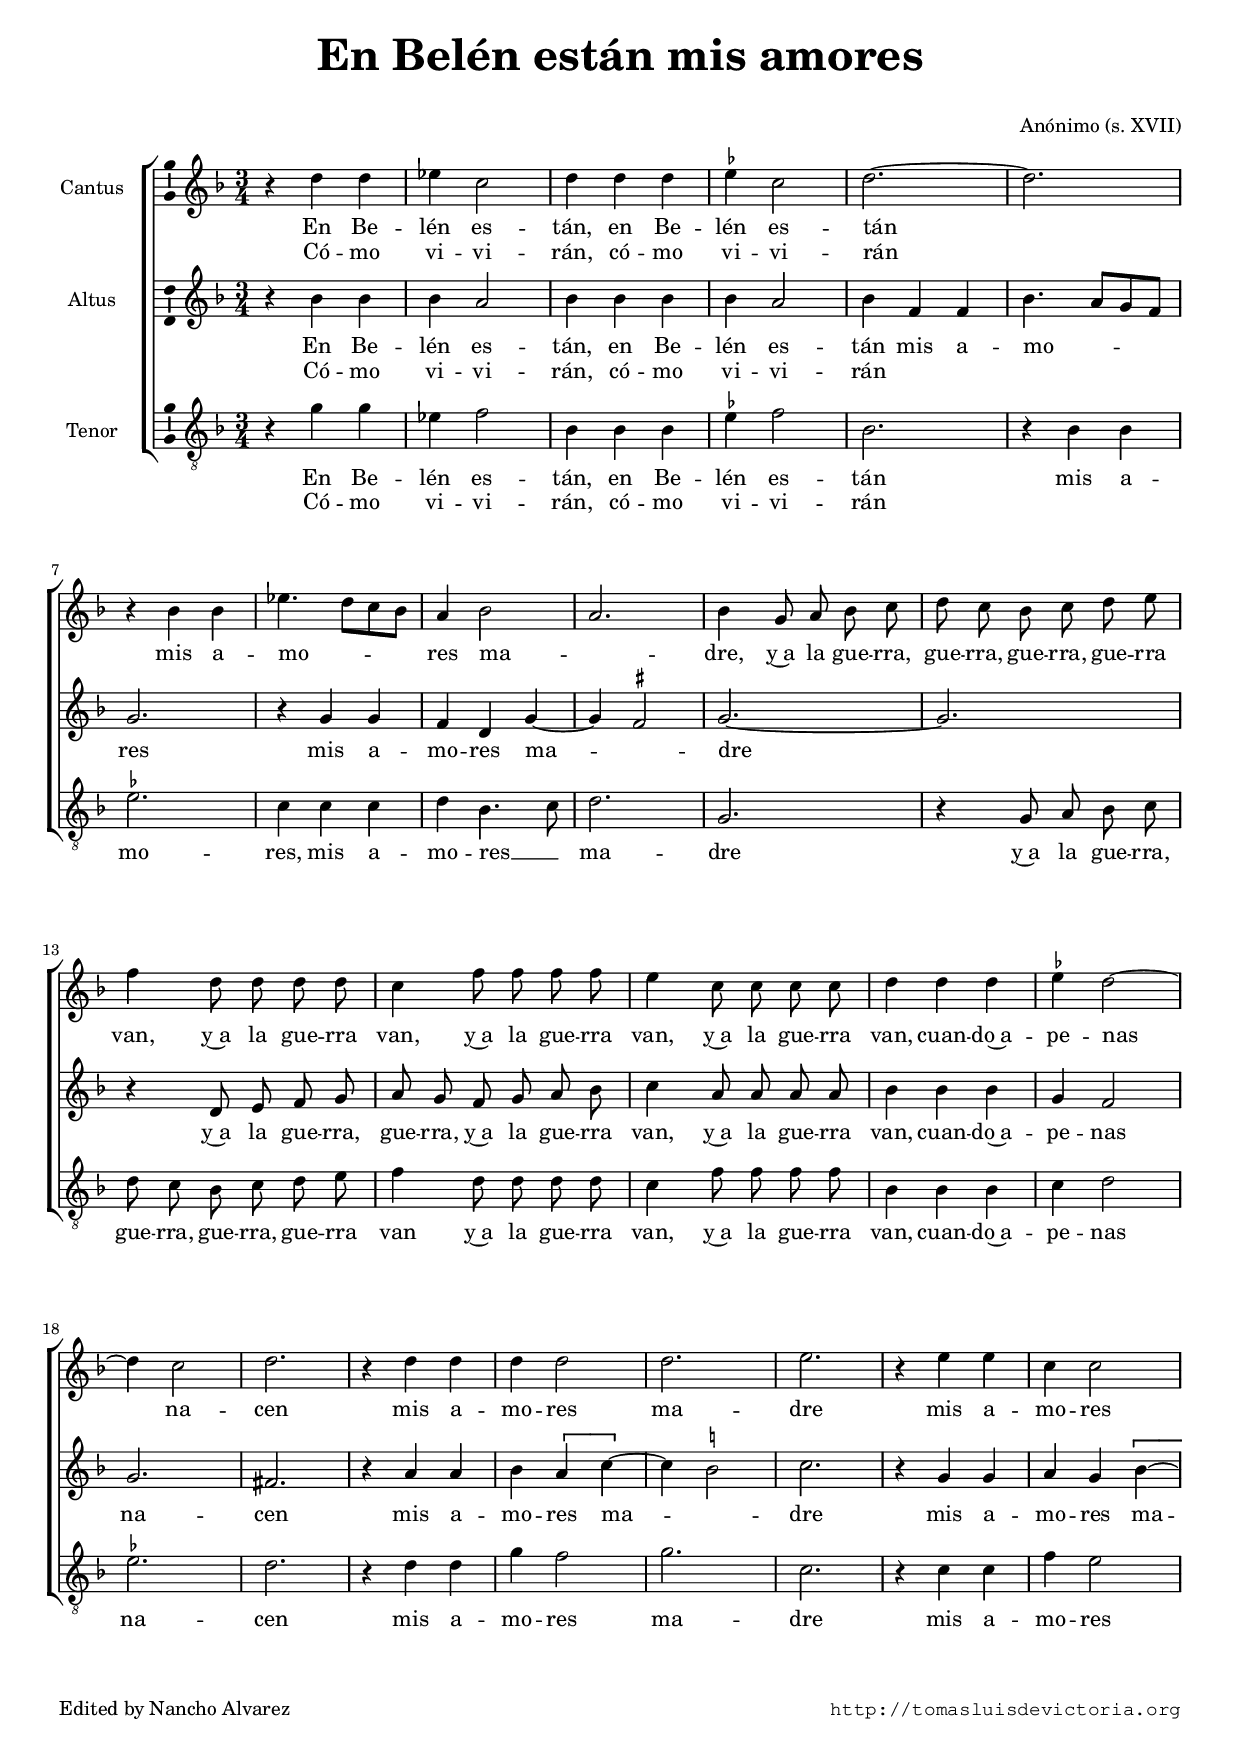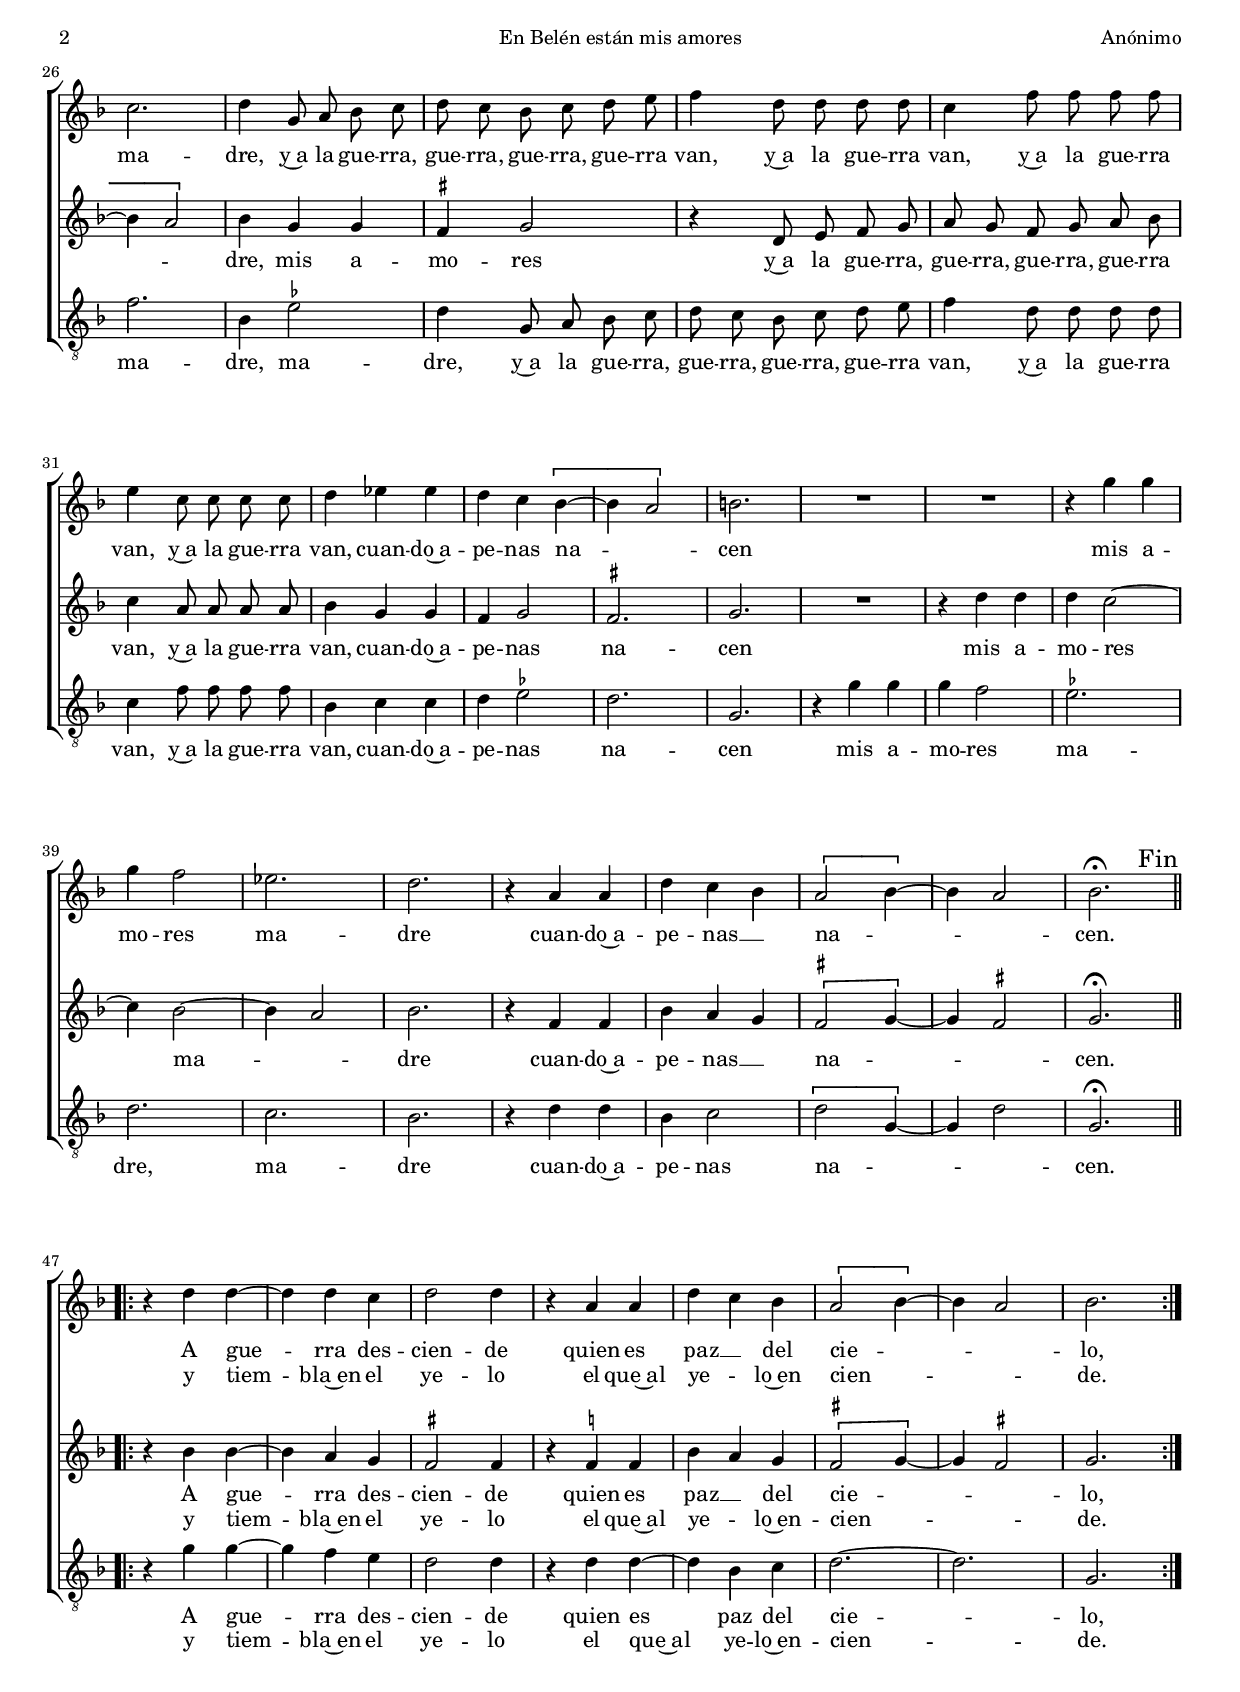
\version "2.22.0"

#(set-default-paper-size "a4")
#(set-global-staff-size 17.0)
#(ly:set-option 'point-and-click #f)
%mobile -s15.5 -i1.2

italicas=\override LyricText.font-shape = #'italic
rectas=\override LyricText.font-shape = #'upright
ss=\once \set suggestAccidentals = ##t
incipitwidth = 20
mtempo={\tempo 4 = 120}
mtempob={\tempo 4 = 50}
mt=#(define-music-function (offset) (number?) ; move lyric text
      #{ \once \override LyricText.X-offset = -$offset #})

htitle="En Belén están mis amores"
hcomposer="Anónimo"

\header {
	title=\markup{\fontsize #3 "En Belén están mis amores"} % es el número 9 de alguna edición
	subtitle="  "
%	subsubtitle=\markup{\null \vspace #2 }
	composer="Anónimo (s. XVII)"
        pdfauthor=\composer
	%opus="(-)"
	%poet=\markup{}
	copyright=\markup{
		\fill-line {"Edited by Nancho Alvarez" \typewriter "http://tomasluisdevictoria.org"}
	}
%	tagline=""
}

global={\key f \major \time 3/4 \skip 1*3/4*46 \bar ".|:-||" \break
        \override Score.RehearsalMark.self-alignment-X=#RIGHT
        \override Score.RehearsalMark.break-visibility=#end-of-line-visible
        \mark \markup{"Fin"}
        \skip 1*3/4*8 \bar ":|."
}

cantus=\relative c''{
	r4 d d
	ees4 c2
	d4 d d
	\ss ees4 c2
	d2. ~
	d
	r4 bes bes
	ees4. d8[ c bes]
	a4 bes2
	a2.
	\newSpacingSection
	bes4 g8 a bes c
	d c bes c d e
	f4 d8 d d d
	c4 f8 f f f
	e4 c8 c c c
	\newSpacingSection
	d4 d d
	\ss ees4 d2 ~
	d4 c2
	d2. 
	r4 d d
	d4 d2
	d2. 
	e2.
	r4 e e
	c4 c2
	c2.
	\newSpacingSection
	d4 g,8 a bes c
	d c bes c d e
	f4 d8 d d d
	c4 f8 f f f
	e4 c8 c c c
	\newSpacingSection
	d4 ees ees
	d c \[bes ~
	bes4 a2\]
	b2.
	R1*3/4*2
	r4 g' g
	g4 f2
	ees2.
	d2.
	r4 a a 
	d c bes
	\[a2 bes4 ~ \]
	bes a2
	bes2.^\fermata
	r4 d d ~
	d d c
	d2 d4
	r4 a a
	d c bes
	\[a2 bes4 ~ \]
	bes a2
	bes2. % fermata
}

altus=\relative c''{
	r4 bes bes
	bes4 a2
	bes4 bes bes 
	bes4 a2
	bes4 f f
	bes4. a8[ g f]
	g2.
	r4 g g
	f d g ~
	g \ss fis2
	g2. ~
	g
	r4 d8 e f g
	a g f g a bes
	c4 a8 a a a
	bes4 bes bes
	g4 f2
	g2.
	fis2.
	r4 a a
	bes4 \[a c ~ \]
	c4 \ss b2
	c2.
	r4 g g
	a g \[bes ~
	bes4 a2\]
	bes4 g g
	\ss fis g2
	r4 d8 e f g
	a g f g a bes
	c4 a8 a a a
	bes4 g g
	f4 g2
	\ss fis2. % raro
	g2.
	R1*3/4
	r4 d' d
	d4 c2 ~
	c4 bes2 ~
	bes4 a2
	bes2.
	r4 f f
	bes a g
	\[\ss fis2 g4 ~ \]
	g4 \ss fis2
	g2.^\fermata
	r4 bes bes ~
	bes4 a g
	\ss fis2 fis4
	r4 \ss f! f
	bes a g
	\[\ss fis2 g4 ~ \]
	g4 \ss fis2
	g2.
}

tenor=\relative c''{
	r4 g g
	ees4 f2
	bes,4 bes bes
	\ss ees4 f2
	bes,2.
	r4 bes bes
	\ss ees2.
	c4 c c
	d4 bes4. c8
	d2.
	g,2.
	r4 g8 a bes c
	d8 c bes c d e
	f4 d8 d d d
	c4 f8 f f f
	bes,4 bes bes
	c4 d2
	\ss ees2.
	d2. 
	r4 d d
	g4 f2
	g2.
	c,2.
	r4 c c
	f4 e2
	f2.
	bes,4 \ss ees2
	d4 g,8 a bes c
	d c bes c d e
	f4 d8 d d d 
	c4 f8 f f f
	bes,4 c c 
	d4 \ss ees2
	d2.
	g,2.
	r4 g' g
	g f2
	\ss ees2.
	d2. 
	c
	bes
	r4 d d
	bes4 c2
	\[d2 g,4 ~ \]
	g4 d'2
	g,2.^\fermata
	r4 g' g ~
	g4 f e
	d2 d4
	r4 d d ~
	d bes c
	d2. ~
	d
	g,2.
}

textocantus=\lyricmode{
En Be -- lén es -- tán, en Be -- lén es -- tán
mis a -- mo -- _ res ma -- _ dre,
y~a la gue -- rra, gue -- rra, gue -- rra, gue -- rra van,
y~a la gue -- rra van,
y~a la gue -- rra van,
y~a la gue -- rra van,
cuan -- do~a -- pe -- nas na -- cen % quando
mis a -- mo -- res ma -- dre
mis a -- mo -- res ma -- dre,
y~a la gue -- rra, gue -- rra, gue -- rra, gue -- rra van,
y~a la gue -- rra van,
y~a la gue -- rra van,
y~a la gue -- rra van,
cuan -- do~a -- pe -- nas na -- _ cen
mis a -- mo -- res ma -- dre
cuan -- do~a -- pe -- \mt #.5 nas __ _ na -- _ _ cen.
A gue -- rra des -- cien -- de % deciende
quien es \mt #.5 paz __ _ del cie -- _ _ lo, % çielo
}
textocantusb=\lyricmode{
Có -- mo vi -- vi -- rán, có -- mo vi -- vi -- rán
_ _ _ _ _ _ _ _ _ _ _ _ _ _ _ _ _ _ _ 
_ _ _ _ _ _ _ _ _ _ _ _ _ _ _ _ _ _ _ 
_ _ _ _ _ _ _ _ _ _ _ _ _ _ _ _ _ _ _ 
_ _ _ _ _ _ _ _ _ _ _ _ _ _ _ _ _ _ _ 
_ _ _ _ _ _ _ _ _ _ _ _ _ _ _ _ _ _ _ 
_ _ _ _ _ 
y tiem -- bla~en el ye -- lo
el que~al ye -- _ lo~en cien -- _ _ de.
}

textoaltus=\lyricmode{
En Be -- lén es -- tán, 
en Be -- lén es -- tán
mis a -- mo -- _ res
mis a -- mo -- res ma -- _ dre
y~a la gue -- rra, gue -- rra,
y~a la gue -- rra van,
y~a la gue -- rra van,
cuan -- do~a -- pe -- nas na -- cen
mis a -- mo -- res ma -- _ dre % sic ligadura
mis a -- mo -- res \mt #.5 ma -- _ dre,
mis a -- mo -- res
y~a la gue -- rra, gue -- rra, gue -- rra, gue -- rra van,
y~a la gue -- rra van,
cuan -- do~a -- pe -- nas na -- cen
mis a -- mo -- res ma -- _ dre
cuan -- do~a -- pe -- \mt #.5 nas __ _ na -- _ _ cen.
A gue -- rra des -- cien -- de
quien es \mt #.5 paz __ _ del cie -- _ _ lo,
}

textoaltusb=\lyricmode{
Có -- mo vi -- vi -- rán,
có -- mo vi -- vi -- rán "  "
_ _ _ _ _ _ _ _ _ _ _ _ _ _ _ _ _ _ _ _ 
_ _ _ _ _ _ _ _ _ _ _ _ _ _ _ _ _ _ _ _ 
_ _ _ _ _ _ _ _ _ _ _ _ _ _ _ _ _ _ _ 
_ _ _ _ _ _ _ _ _ _ _ _ _ _ _ _ _ _ _ 
_ _ _ _ _ _ _ _ _ _ _ 
y tiem -- bla~en el ye -- lo % tiembla del yelo
el que~al ye -- _ lo~en -- cien -- _ _ de.
}

textotenor=\lyricmode{
En Be -- lén es -- tán,
en Be -- lén es -- tán
mis a -- mo -- res,
mis a -- mo -- res __ _ ma -- dre
y~a la gue -- rra, gue -- rra, gue -- rra, gue -- rra van
y~a la gue -- rra van,
y~a la gue -- rra van,
cuan -- do~a -- pe -- nas na -- cen
mis a -- mo -- res ma -- dre
mis a -- mo -- res ma -- dre,
ma -- dre,
y~a la gue -- rra, gue -- rra, gue -- rra, gue -- rra van,
y~a la gue -- rra van,
y~a la gue -- rra van,
cuan -- do~a -- pe -- nas na -- cen
mis a -- mo -- res ma -- dre, ma -- dre
cuan -- do~a -- pe -- nas na -- _ _ cen.
A gue -- rra des -- cien -- de quien es paz del cie -- lo, % raro
}

textotenorb=\lyricmode{
Có -- mo vi -- vi -- rán, có -- mo vi -- vi -- rán "  "
_ _ _ _ _ _ _ _ _ _ _ _ _ _ _ _ _ _ _ _ 
_ _ _ _ _ _ _ _ _ _ _ _ _ _ _ _ _ _ _ _ 
_ _ _ _ _ _ _ _ _ _ _ _ _ _ _ _ _ _ _ 
_ _ _ _ _ _ _ _ _ _ _ _ _ _ _ _ _ _ _ 
_ _ _ _ _ _ _ _ _ _ _ _ _ _ _ _
y tiem -- bla~en el ye -- lo % del
el que~al ye -- lo~en -- cien -- de.
}


incipitcantus=\markup{
	\score{
		{ 
		\set Staff.instrumentName="Cantus "
		\override NoteHead.style = #'neomensural
		\override Staff.TimeSignature.style = #'neomensural
		\cadenzaOn 
		\clef "petrucci-g" % no sé la clave
		\key f \major
		\time 3/4
                d''2
		} 

	\layout { line-width=\incipitwidth indent = 0 }
	}
}

incipitaltus=\markup{
	\score{
		{ 
		\set Staff.instrumentName="Altus    "
		\override NoteHead.style = #'neomensural 
		\override Staff.TimeSignature.style = #'neomensural
		\cadenzaOn 
		\clef "petrucci-c2" % no sé la clave
		\key f \major
		\time 3/4
                bes'2
		} 
	\layout { line-width=\incipitwidth indent = 0 }
	}
}


incipittenor=\markup{
	\score{
		{ 
		\set Staff.instrumentName="Tenor   "
		\override NoteHead.style = #'neomensural 
		\override Staff.TimeSignature.style = #'neomensural
		\cadenzaOn 
		\clef "petrucci-c3" % no sé la clave
		\key f \major
		\time 3/4
                
		} 
	\layout { line-width=\incipitwidth indent=0 }
	}
}

%\layout {
%       \context {\Voice
%               \remove Ligature_bracket_engraver
%               \consists Mensural_ligature_engraver
%       }
%       line-width=\incipitwidth
%       indent = 0
%}

\score {\transpose c' c'{
\new ChoirStaff<<

	\new Staff <<\global
	\new Voice="v1" {
		\set Staff.instrumentName="Cantus"
		\clef "treble"
		\cantus }
	\new Lyrics \lyricsto "v1" {\textocantus }
	\new Lyrics \lyricsto "v1" {\textocantusb }
	>>

	\new Staff <<\global
	\new Voice="v2" {
		\set Staff.instrumentName="Altus"
		\clef "treble"
		\altus }
	\new Lyrics \lyricsto "v2" {\textoaltus }
	\new Lyrics \lyricsto "v2" {\textoaltusb }
	>>
	
	\new Staff <<\global
	\new Voice="v3" {
		\set Staff.instrumentName="Tenor"
		\clef "G_8"
		\tenor }
	\new Lyrics \lyricsto "v3" {\textotenor }
	\new Lyrics \lyricsto "v3" {\textotenorb }
	>>
	
>>

	} % transpose

\layout{ 
	\context {\Lyrics 
		\override VerticalAxisGroup.staff-affinity = #UP
		\override VerticalAxisGroup.nonstaff-relatedstaff-spacing =
			#'((basic-distance . 0) (minimum-distance . 0) (padding . 1))
		\override LyricText.font-size = #1.2
		\override LyricHyphen.minimum-distance = #0.5
	}
	\context {\Score 
		tempoHideNote = ##t
		\override BarNumber.padding = #2 
	}
	\context {\Voice 
		%melismaBusyProperties = #'()
		autoBeaming = ##f
	}
	\context {\Staff 
                %\RemoveEmptyStaves
                %\override VerticalAxisGroup.remove-first = ##t
		\override VerticalAxisGroup.staff-staff-spacing =
			#'((basic-distance . 11) (minimum-distance . 0) (padding . 1))
		\consists Ambitus_engraver 
		\override LigatureBracket.padding = #1
	}
}

%\midi { \mtempo }

}


\paper{
	evenHeaderMarkup=\markup  \fill-line { \fromproperty #'page:page-number-string \htitle \hcomposer }
	oddHeaderMarkup= \markup  \fill-line { \on-the-fly #not-first-page \hcomposer \on-the-fly #not-first-page \htitle \on-the-fly #not-first-page \fromproperty #'page:page-number-string }
	%system-count=20
	%page-count = 8
	systems-per-page = 4
	ragged-last-bottom = ##f
	indent=1.6\cm
	system-system-spacing =
	#'((basic-distance . 20) (minimum-distance . 0) (padding . 5))
	top-system-spacing = % header
	#'((basic-distance . 9) (minimum-distance . 0) (padding . 0))
	last-bottom-spacing = % footer
	#'((basic-distance . 16) (minimum-distance . 0) (padding . 0))
	markup-system-spacing.padding = #1.5
}
